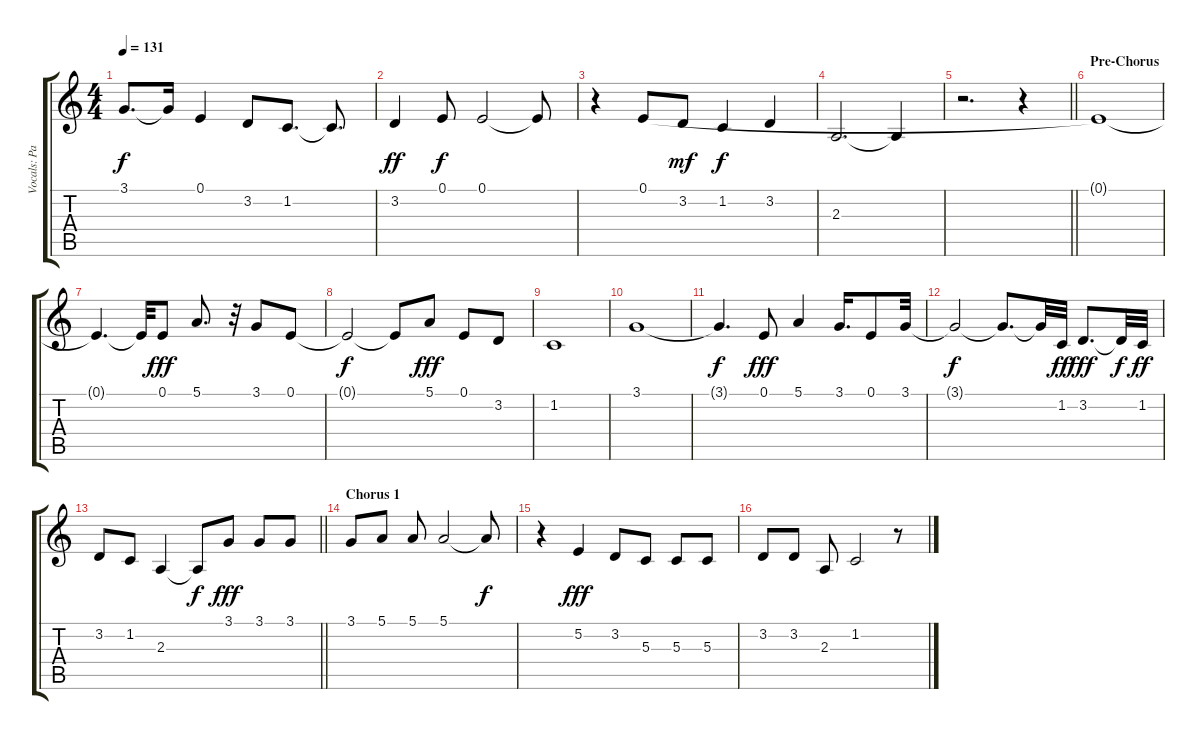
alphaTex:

\track ("Vocals: Paul Rodgers" "Vocals: Pa") {instrument tenorsax}
\staff {score tabs}
\tuning (E4 B3 G3 D3 A2 E2) {hide}
\ts (4 4)
\tempo 131
\clef g2
\ks c
3.1{t}.8{d dy f} 3.1{t}.16 0.1.4 3.2.8 1.2.8{d} 1.2{t}.8{d} |
3.2.4{dy ff} 0.1.8{dy f} 0.1.2 0.1{t}.8 |
r.4 0.1.8 3.2.8{dy mf} 1.2.4{dy f} 3.2.4 |
2.3.2{d} 2.3{t}.4 |
\barLineRight lightlight
r.2{d} r.4 |
\section ("" "Pre-Chorus")
0.1{t}.1 |
0.1{t}.4{d} 0.1{t}.32 0.1.8{dy fff} 5.1.8{d} r.32 3.1.8 0.1.8 |
0.1{t}.2{dy f} 0.1{t}.8 5.1.8{dy fff} 0.1.8 3.2.8 |
1.2.1 |
3.1.1 |
3.1{t}.4{d dy f} 0.1.8{dy fff} 5.1.4 3.1.16{d} 0.1.8 3.1.32 |
3.1{t}.2{dy f} 3.1{t}.8{d} 3.1{t}.32 1.2.32{dy ff} 3.2.8{d dy fff} 3.2{t}.32{dy f} 1.2.32{dy ff} |
\barLineRight lightlight
3.2.8 1.2.8 2.3.4 2.3{t}.8{dy f} 3.1.8{dy fff} 3.1.8 3.1.8 |
\section ("" "Chorus 1")
3.1.8 5.1.8 5.1.8 5.1.2 5.1{t}.8{dy f} |
r.4 5.2.4{dy fff} 3.2.8 5.3.8 5.3.8 5.3.8 |
3.2.8 3.2.8 2.3.8 1.2.2 r.8
